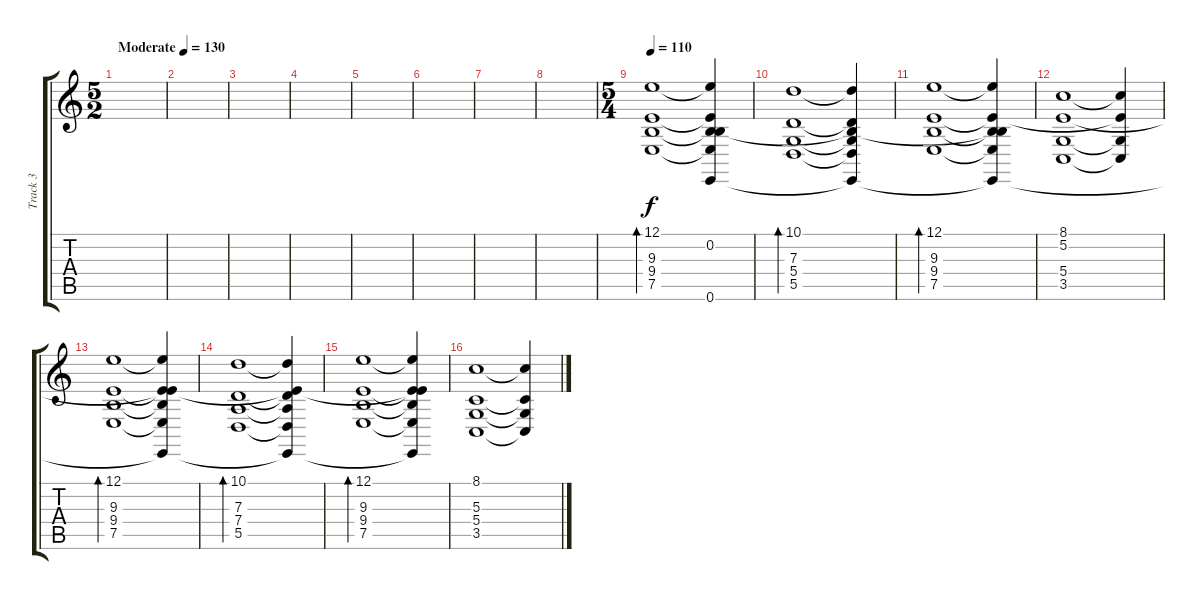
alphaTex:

\track ("Track 3" "Track 3") {instrument churchorgan}
\staff {score tabs}
\tuning (E4 B3 G3 D3 A2 E2) {hide}
\ts (5 2)
\tempo (130 "Moderate")
\clef g2
\ks c
|
|
|
|
|
|
|
|
\ts (5 4)
\tempo 110
(12.1 9.3 9.4 7.5).1{bd 120} (12.1{t} 0.2 9.3{t} 9.4{t} 7.5{t} 0.6).4 |
(10.1 7.3 5.4 5.5).1{bd 120} (10.1{t} 0.2{t} 7.3{t} 5.4{t} 5.5{t} 0.6{t}).4 |
(12.1 9.3 9.4 7.5).1{bd 120} (12.1{t} 0.2{t} 9.3{t} 9.4{t} 7.5{t} 0.6{t}).4 |
(8.1 5.2 5.4 3.5).1 (8.1{t} 9.3{t} 5.4{t} 3.5{t}).4 |
(12.1 9.3 9.4 7.5).1{bd 120} (12.1{t} 5.2{t} 9.3{t} 9.4{t} 7.5{t} 0.6{t}).4 |
(10.1 7.3 7.4 5.5).1{bd 120} (10.1{t} 5.2{t} 7.3{t} 7.4{t} 5.5{t} 0.6{t}).4 |
(12.1 9.3 9.4 7.5).1{bd 120} (12.1{t} 5.2{t} 9.3{t} 9.4{t} 7.5{t} 0.6{t}).4 |
(8.1 5.3 5.4 3.5).1 (8.1{t} 5.3{t} 5.4{t} 3.5{t}).4
